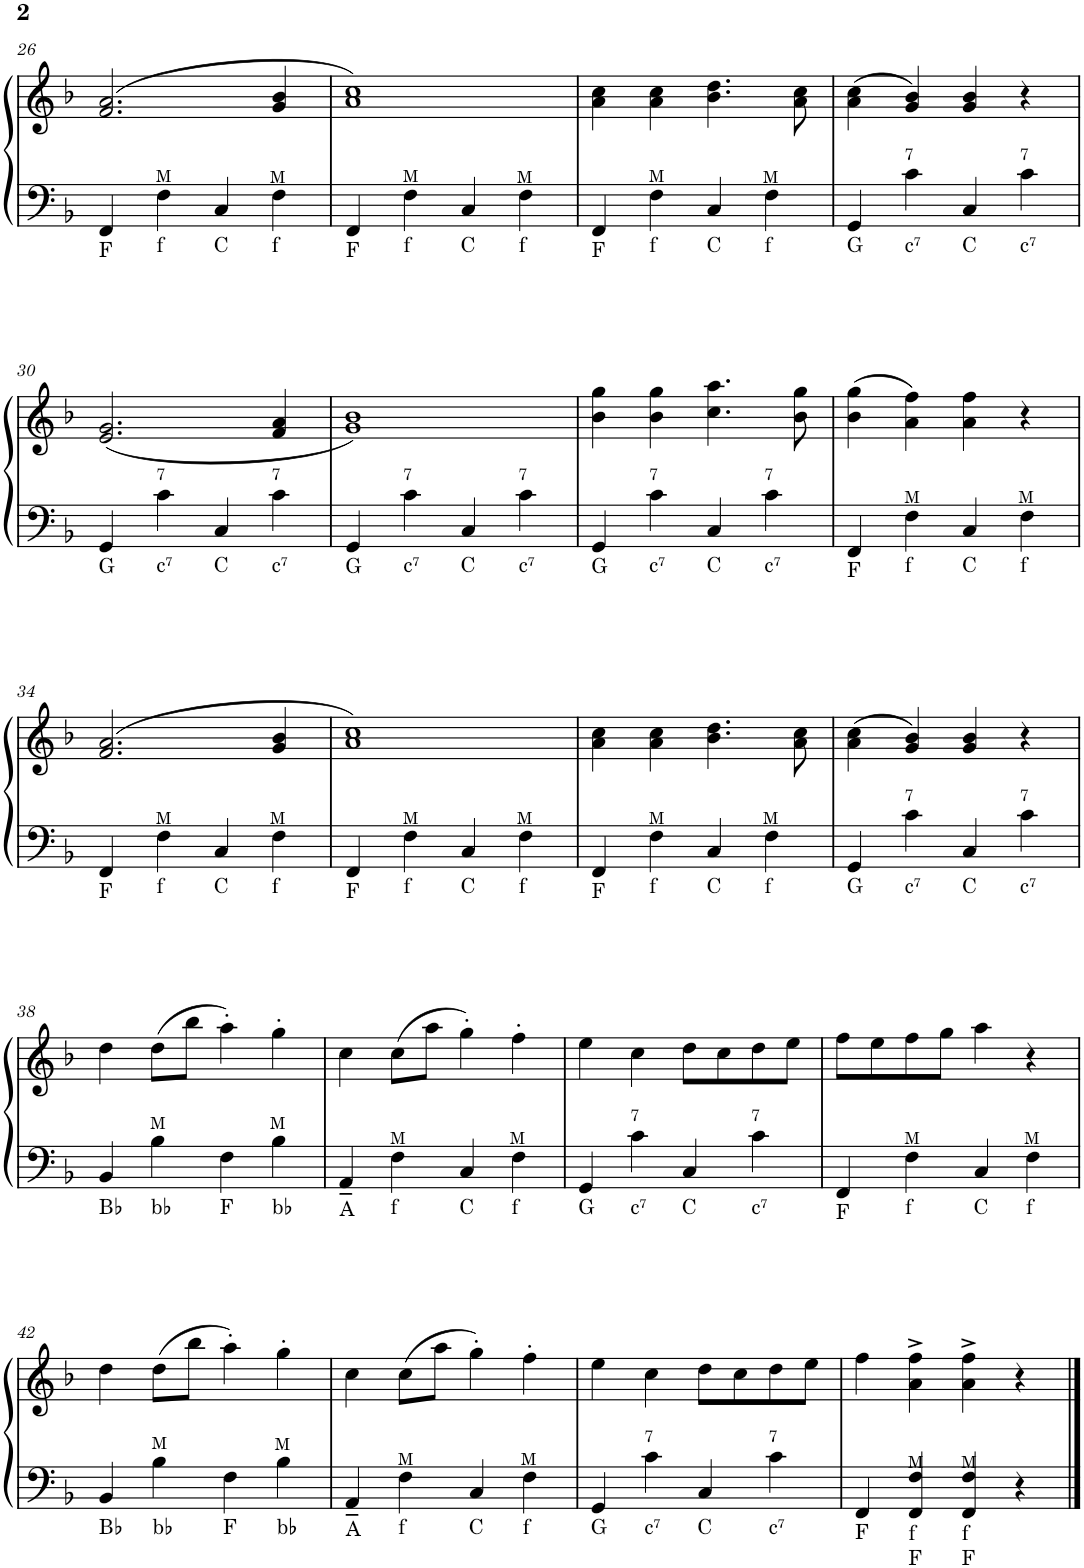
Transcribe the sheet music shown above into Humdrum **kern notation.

**kern	**kern	**kern
*part1	*part1	*part1
*staff3	*staff2	*staff1
*I"Accordion	*	*
*I'Acc.	*	*
!!LO:PB:g=z
*clefF4	*clefF4	*clefG2
*k[b-]	*k[b-]	*k[b-]
*M2/2	*M2/2	*M2/2
*met(c|)	*met(c|)	*met(c|)
=26	=26	=26
!	!LO:TX:b:t=F	!
!LO:TX:b:t=F	!	!
4FF	4FF/	(2.f/ 2.a/
!	!LO:TX:b:t=f	!
!LO:TX:b:t=f	!	!
4F 4A 4c	4F\	.
!	!LO:TX:b:t=C	!
!LO:TX:b:t=C	!	!
4C	4C/	.
!	!LO:TX:b:t=f	!
!LO:TX:b:t=f	!	!
4F 4A 4c	4F\	4g/ 4b-/
=27	=27	=27
!	!LO:TX:b:t=F	!
!LO:TX:b:t=F	!	!
4FF	4FF/	1a 1cc)
!	!LO:TX:b:t=f	!
!LO:TX:b:t=f	!	!
4F 4A 4c	4F\	.
!	!LO:TX:b:t=C	!
!LO:TX:b:t=C	!	!
4C	4C/	.
!	!LO:TX:b:t=f	!
!LO:TX:b:t=f	!	!
4F 4A 4c	4F\	.
=28	=28	=28
!	!LO:TX:b:t=F	!
!LO:TX:b:t=F	!	!
4FF	4FF/	4a\ 4cc\
!	!LO:TX:b:t=f	!
!LO:TX:b:t=f	!	!
4F 4A 4c	4F\	4a\ 4cc\
!	!LO:TX:b:t=C	!
!LO:TX:b:t=C	!	!
4C	4C/	4.b-\ 4.dd\
!	!LO:TX:b:t=f	!
!LO:TX:b:t=f	!	!
4F 4A 4c	4F\	.
.	.	8a\ 8cc\
=29	=29	=29
!	!LO:TX:b:t=G	!
!LO:TX:b:t=G	!	!
4GG	4GG/	(4a\ 4cc\
!	!LO:TX:b:t=c⁷	!
!LO:TX:b:t=c⁷	!	!
4E 4B- 4c	4c\	4g/ 4b-/)
!	!LO:TX:b:t=C	!
!LO:TX:b:t=C	!	!
4C	4C/	4g/ 4b-/
!	!LO:TX:b:t=c⁷	!
!LO:TX:b:t=c⁷	!	!
4E 4B- 4c	4c\	4r
!!LO:LB:g=z
=30	=30	=30
!	!LO:TX:b:t=G	!
!LO:TX:b:t=G	!	!
4GG	4GG/	(2.e/ 2.g/
!	!LO:TX:b:t=c⁷	!
!LO:TX:b:t=c⁷	!	!
4E 4B- 4c	4c\	.
!	!LO:TX:b:t=C	!
!LO:TX:b:t=C	!	!
4C	4C/	.
!	!LO:TX:b:t=c⁷	!
!LO:TX:b:t=c⁷	!	!
4E 4B- 4c	4c\	4f/ 4a/
=31	=31	=31
!	!LO:TX:b:t=G	!
!LO:TX:b:t=G	!	!
4GG	4GG/	1g 1b-)
!	!LO:TX:b:t=c⁷	!
!LO:TX:b:t=c⁷	!	!
4E 4B- 4c	4c\	.
!	!LO:TX:b:t=C	!
!LO:TX:b:t=C	!	!
4C	4C/	.
!	!LO:TX:b:t=c⁷	!
!LO:TX:b:t=c⁷	!	!
4E 4B- 4c	4c\	.
=32	=32	=32
!	!LO:TX:b:t=G	!
!LO:TX:b:t=G	!	!
4GG	4GG/	4b-\ 4gg\
!	!LO:TX:b:t=c⁷	!
!LO:TX:b:t=c⁷	!	!
4E 4B- 4c	4c\	4b-\ 4gg\
!	!LO:TX:b:t=C	!
!LO:TX:b:t=C	!	!
4C	4C/	4.cc\ 4.aa\
!	!LO:TX:b:t=c⁷	!
!LO:TX:b:t=c⁷	!	!
4E 4B- 4c	4c\	.
.	.	8b-\ 8gg\
=33	=33	=33
!	!LO:TX:b:t=F	!
!LO:TX:b:t=F	!	!
4FF	4FF/	(4b-\ 4gg\
!	!LO:TX:b:t=f	!
!LO:TX:b:t=f	!	!
4F 4A 4c	4F\	4a\ 4ff\)
!	!LO:TX:b:t=C	!
!LO:TX:b:t=C	!	!
4C	4C/	4a\ 4ff\
!	!LO:TX:b:t=f	!
!LO:TX:b:t=f	!	!
4F 4A 4c	4F\	4r
!!LO:LB:g=z
=34	=34	=34
!	!LO:TX:b:t=F	!
!LO:TX:b:t=F	!	!
4FF	4FF/	(2.f/ 2.a/
!	!LO:TX:b:t=f	!
!LO:TX:b:t=f	!	!
4F 4A 4c	4F\	.
!	!LO:TX:b:t=C	!
!LO:TX:b:t=C	!	!
4C	4C/	.
!	!LO:TX:b:t=f	!
!LO:TX:b:t=f	!	!
4F 4A 4c	4F\	4g/ 4b-/
=35	=35	=35
!	!LO:TX:b:t=F	!
!LO:TX:b:t=F	!	!
4FF	4FF/	1a 1cc)
!	!LO:TX:b:t=f	!
!LO:TX:b:t=f	!	!
4F 4A 4c	4F\	.
!	!LO:TX:b:t=C	!
!LO:TX:b:t=C	!	!
4C	4C/	.
!	!LO:TX:b:t=f	!
!LO:TX:b:t=f	!	!
4F 4A 4c	4F\	.
=36	=36	=36
!	!LO:TX:b:t=F	!
!LO:TX:b:t=F	!	!
4FF	4FF/	4a\ 4cc\
!	!LO:TX:b:t=f	!
!LO:TX:b:t=f	!	!
4F 4A 4c	4F\	4a\ 4cc\
!	!LO:TX:b:t=C	!
!LO:TX:b:t=C	!	!
4C	4C/	4.b-\ 4.dd\
!	!LO:TX:b:t=f	!
!LO:TX:b:t=f	!	!
4F 4A 4c	4F\	.
.	.	8a\ 8cc\
=37	=37	=37
!	!LO:TX:b:t=G	!
!LO:TX:b:t=G	!	!
4GG	4GG/	(4a\ 4cc\
!	!LO:TX:b:t=c⁷	!
!LO:TX:b:t=c⁷	!	!
4E 4B- 4c	4c\	4g/ 4b-/)
!	!LO:TX:b:t=C	!
!LO:TX:b:t=C	!	!
4C	4C/	4g/ 4b-/
!	!LO:TX:b:t=c⁷	!
!LO:TX:b:t=c⁷	!	!
4E 4B- 4c	4c\	4r
!!LO:LB:g=z
=38	=38	=38
!	!LO:TX:b:t=B♭	!
!LO:TX:b:t=B♭	!	!
4BB-	4BB-/	4dd\
!	!LO:TX:b:t=b♭	!
!LO:TX:b:t=b♭	!	!
4F 4B- 4d	4B-\	(8dd\L
.	.	8bb-\J
!	!LO:TX:b:t=F	!
!LO:TX:b:t=F	!	!
4F	4F\	4aa'\)
!	!LO:TX:b:t=b♭	!
!LO:TX:b:t=b♭	!	!
4F 4B- 4d	4B-\	4gg'\
=39	=39	=39
!	!LO:TX:b:t=A	!
!LO:TX:b:t=A	!	!
4AA~	4AA~/	4cc\
!	!LO:TX:b:t=f	!
!LO:TX:b:t=f	!	!
4F 4A 4c	4F\	(8cc\L
.	.	8aa\J
!	!LO:TX:b:t=C	!
!LO:TX:b:t=C	!	!
4C	4C/	4gg'\)
!	!LO:TX:b:t=f	!
!LO:TX:b:t=f	!	!
4F 4A 4c	4F\	4ff'\
=40	=40	=40
!	!LO:TX:b:t=G	!
!LO:TX:b:t=G	!	!
4GG	4GG/	4ee\
!	!LO:TX:b:t=c⁷	!
!LO:TX:b:t=c⁷	!	!
4E 4B- 4c	4c\	4cc\
!	!LO:TX:b:t=C	!
!LO:TX:b:t=C	!	!
4C	4C/	8dd\L
.	.	8cc\
!	!LO:TX:b:t=c⁷	!
!LO:TX:b:t=c⁷	!	!
4E 4B- 4c	4c\	8dd\
.	.	8ee\J
=41	=41	=41
!	!LO:TX:b:t=F	!
!LO:TX:b:t=F	!	!
4FF	4FF/	8ff\L
.	.	8ee\
!	!LO:TX:b:t=f	!
!LO:TX:b:t=f	!	!
4F 4A 4c	4F\	8ff\
.	.	8gg\J
!	!LO:TX:b:t=C	!
!LO:TX:b:t=C	!	!
4C	4C/	4aa\
!	!LO:TX:b:t=f	!
!LO:TX:b:t=f	!	!
4F 4A 4c	4F\	4r
!!LO:LB:g=z
=42	=42	=42
!	!LO:TX:b:t=B♭	!
!LO:TX:b:t=B♭	!	!
4BB-	4BB-/	4dd\
!	!LO:TX:b:t=b♭	!
!LO:TX:b:t=b♭	!	!
4F 4B- 4d	4B-\	(8dd\L
.	.	8bb-\J
!	!LO:TX:b:t=F	!
!LO:TX:b:t=F	!	!
4F	4F\	4aa'\)
!	!LO:TX:b:t=b♭	!
!LO:TX:b:t=b♭	!	!
4F 4B- 4d	4B-\	4gg'\
=43	=43	=43
!	!LO:TX:b:t=A	!
!LO:TX:b:t=A	!	!
4AA~	4AA~/	4cc\
!	!LO:TX:b:t=f	!
!LO:TX:b:t=f	!	!
4F 4A 4c	4F\	(8cc\L
.	.	8aa\J
!	!LO:TX:b:t=C	!
!LO:TX:b:t=C	!	!
4C	4C/	4gg'\)
!	!LO:TX:b:t=f	!
!LO:TX:b:t=f	!	!
4F 4A 4c	4F\	4ff'\
=44	=44	=44
!	!LO:TX:b:t=G	!
!LO:TX:b:t=G	!	!
4GG	4GG/	4ee\
!	!LO:TX:b:t=c⁷	!
!LO:TX:b:t=c⁷	!	!
4E 4B- 4c	4c\	4cc\
!	!LO:TX:b:t=C	!
!LO:TX:b:t=C	!	!
4C	4C/	8dd\L
.	.	8cc\
!	!LO:TX:b:t=c⁷	!
!LO:TX:b:t=c⁷	!	!
4E 4B- 4c	4c\	8dd\
.	.	8ee\J
=45	=45	=45
!	!LO:TX:b:t=F	!
!LO:TX:b:t=F	!	!
4FF	4FF/	4ff\
!	!LO:TX:b:t=f	!
!	!LO:TX:b:t=F	!
!LO:TX:b:t=f	!	!
!LO:TX:b:t=F	!	!
4FF 4F 4A 4c	4FF/ 4F/	4a\^ 4ff\^
!	!LO:TX:b:t=f	!
!	!LO:TX:b:t=F	!
!LO:TX:b:t=f	!	!
!LO:TX:b:t=F	!	!
4FF 4F 4A 4c	4FF/ 4F/	4a\^ 4ff\^
4r	4r	4r
==	==	==
*-	*-	*-
